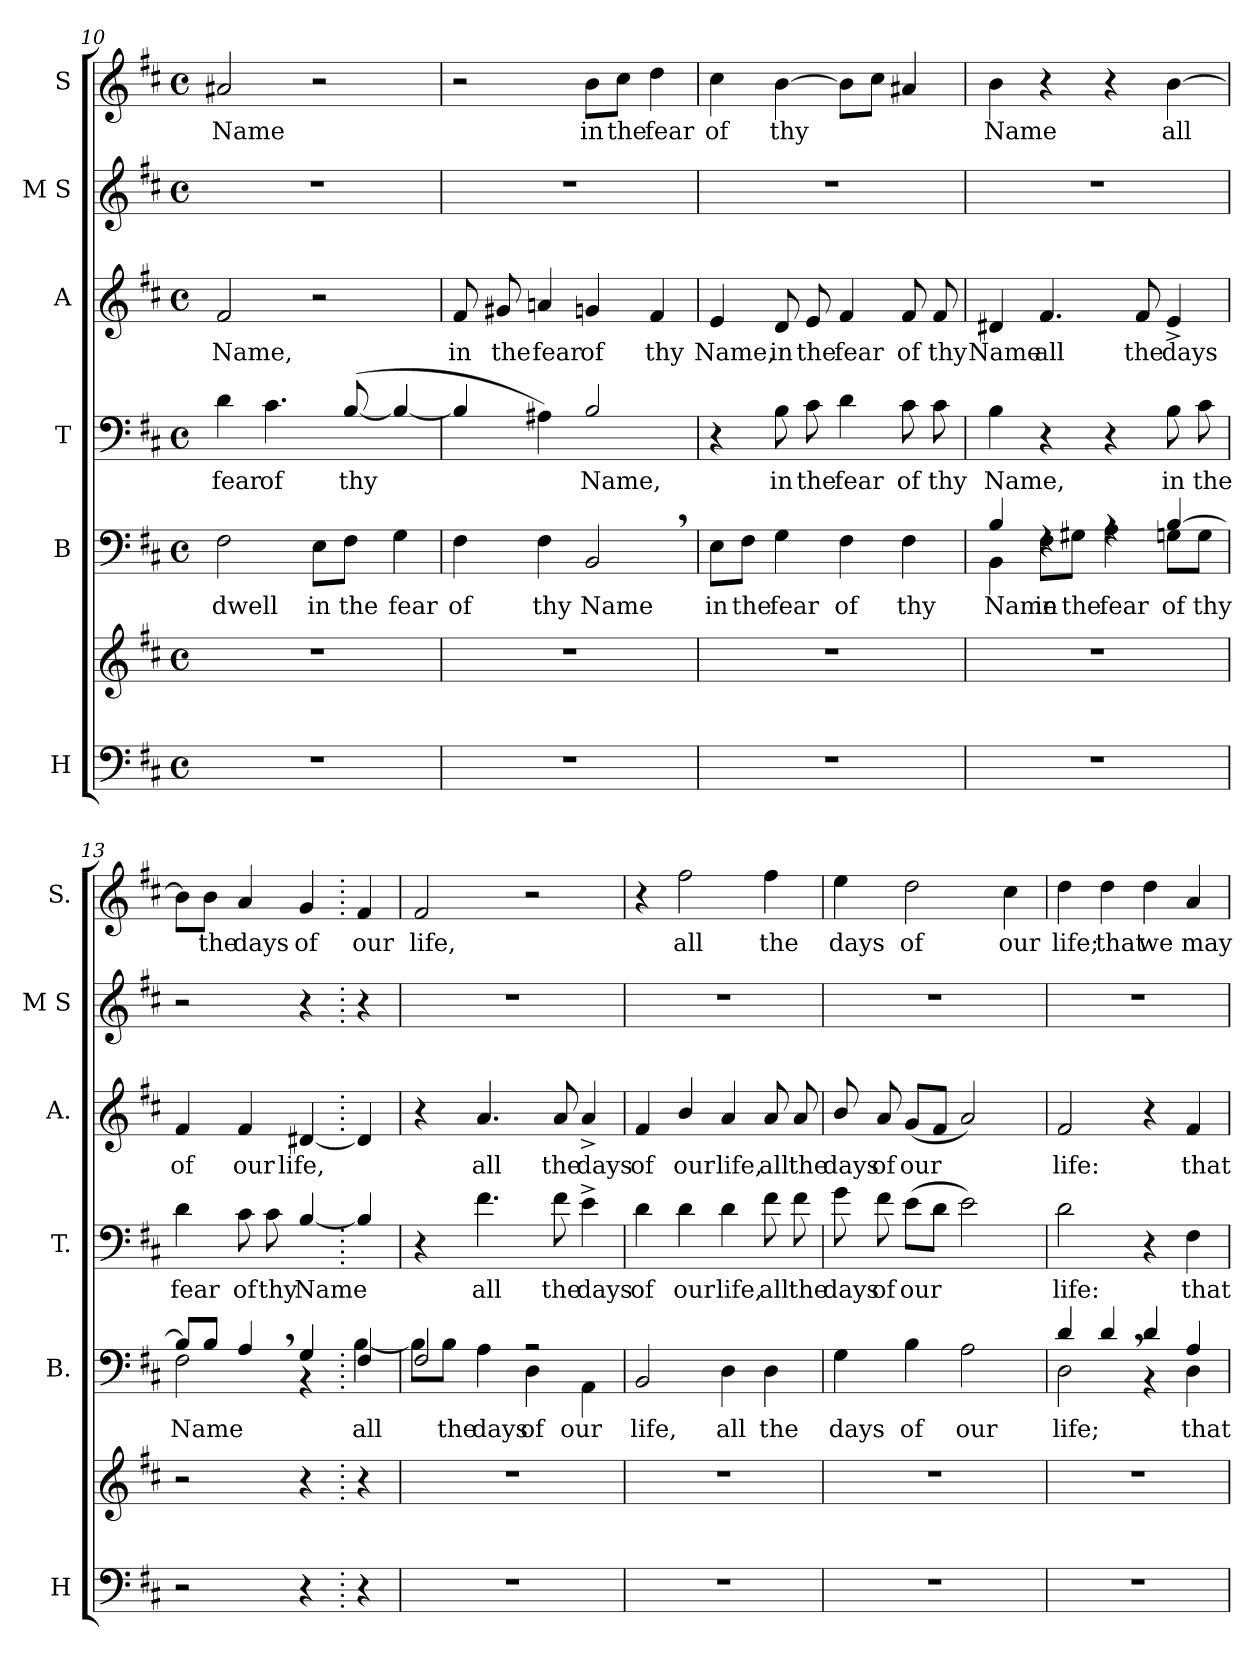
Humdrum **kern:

**kern	**kern	**kern	**text	**kern	**text	**kern	**text	**kern	**kern	**text
*part6	*part6	*part5	*part5	*part4	*part4	*part3	*part3	*part2	*part1	*part1
*staff7	*staff6	*staff5	*staff5	*staff4	*staff4	*staff3	*staff3	*staff2	*staff1	*staff1
*I"H	*	*I"B	*	*I"T	*	*I"A	*	*I"M S	*I"S	*
*I'H	*	*I'B.	*	*I'T.	*	*I'A.	*	*I'M S	*I'S.	*
*clefF4	*clefG2	*clefF4	*	*clefF4	*	*clefG2	*	*clefG2	*clefG2	*
*k[f#c#]	*k[f#c#]	*k[f#c#]	*	*k[f#c#]	*	*k[f#c#]	*	*k[f#c#]	*k[f#c#]	*
*M4/4	*M4/4	*M4/4	*	*M4/4	*	*M4/4	*	*M4/4	*M4/4	*
*met(c)	*met(c)	*met(c)	*	*met(c)	*	*met(c)	*	*met(c)	*met(c)	*
=10	=10	=10	=10	=10	=10	=10	=10	=10	=10	=10
!	!	!	!LO:LY:b	!	!LO:LY:b	!	!LO:LY:b	!	!	!LO:LY:b
1r	1r	2F#\	dwell	4d\	fear	2f#/	Name,	1r	2a#X/	Name
!	!	!	!	!	!LO:LY:b	!	!	!	!	!
.	.	.	.	4.c#\	of	.	.	.	.	.
!	!	!	!LO:LY:b	!	!	!	!	!	!	!
.	.	8E\L	in	.	.	2r	.	.	2r	.
!	!	!	!LO:LY:b	!	!LO:LY:b	!	!	!	!	!
.	.	8F#\J	the	([8B/	thy	.	.	.	.	.
!	!	!	!LO:LY:b	!	!	!	!	!	!	!
.	.	4G\	fear	4B/_	.	.	.	.	.	.
=11	=11	=11	=11	=11	=11	=11	=11	=11	=11	=11
!	!	!	!LO:LY:b	!	!	!	!LO:LY:b	!	!	!
1r	1r	4F#\	of	4B/]	.	8f#/	in	1r	2r	.
!	!	!	!	!	!	!	!LO:LY:b	!	!	!
.	.	.	.	.	.	8g#X/	the	.	.	.
!	!	!	!LO:LY:b	!	!	!	!LO:LY:b	!	!	!
.	.	4F#\	thy	4A#X\)	.	4an/	fear	.	.	.
!	!	!	!LO:LY:b	!	!LO:LY:b	!	!LO:LY:b	!	!	!LO:LY:b
.	.	2BB,/	Name	2B/	Name,	4gn/	of	.	8b\L	in
!	!	!	!	!	!	!	!	!	!	!LO:LY:b
.	.	.	.	.	.	.	.	.	8cc#\J	the
!	!	!	!	!	!	!	!LO:LY:b	!	!	!LO:LY:b
.	.	.	.	.	.	4f#/	thy	.	4dd\	fear
=12	=12	=12	=12	=12	=12	=12	=12	=12	=12	=12
!	!	!	!LO:LY:b	!	!	!	!LO:LY:b	!	!	!LO:LY:b
1r	1r	8E\L	in	4r	.	4e/	Name,	1r	4cc#\	of
!	!	!	!LO:LY:b	!	!	!	!	!	!	!
.	.	8F#\J	the	.	.	.	.	.	.	.
!	!	!	!LO:LY:b	!	!LO:LY:b	!	!LO:LY:b	!	!	!LO:LY:b
.	.	4G\	fear	8B\	in	8d/	in	.	[4b\	thy
!	!	!	!	!	!LO:LY:b	!	!LO:LY:b	!	!	!
.	.	.	.	8c#\	the	8e/	the	.	.	.
!	!	!	!LO:LY:b	!	!LO:LY:b	!	!LO:LY:b	!	!	!
.	.	4F#\	of	4d\	fear	4f#/	fear	.	8b\L]	.
.	.	.	.	.	.	.	.	.	8cc#\J	.
!	!	!	!LO:LY:b	!	!LO:LY:b	!	!LO:LY:b	!	!	!
.	.	4F#\	thy	8c#\	of	8f#/	of	.	4a#X/	.
!	!	!	!	!	!LO:LY:b	!	!LO:LY:b	!	!	!
.	.	.	.	8c#\	thy	8f#/	thy	.	.	.
!!LO:PB:g=z
=13	=13	=13	=13	=13	=13	=13	=13	=13	=13	=13
*	*	*^	*	*	*	*	*	*	*	*
!	!	!	!	!LO:LY:b	!	!LO:LY:b	!	!LO:LY:b	!	!	!LO:LY:b
1r	1r	4B!/	4BB\	Name	4B\	Name,	4d#X/	Name	1r	4b\	Name
!	!	!	!	!LO:LY:b	!	!	!	!LO:LY:b	!	!	!
.	.	4rF	8F#\L	in	4r	.	4.f#/	all	.	4r	.
!	!	!	!	!LO:LY:b	!	!	!	!	!	!	!
.	.	.	8G#X\J	the	.	.	.	.	.	.	.
!	!	!	!	!LO:LY:b	!	!	!	!	!	!	!
.	.	4rA	4A\	fear	4r	.	.	.	.	4r	.
!	!	!	!	!	!	!	!	!LO:LY:b	!	!	!
.	.	.	.	.	.	.	8f#/	the	.	.	.
!	!	!	!	!LO:LY:b	!	!LO:LY:b	!	!LO:LY:b	!	!	!LO:LY:b
.	.	[4B!/	8Gn\L	of	8B\	in	4e^/	days	.	[4b\	all
!	!	!	!	!LO:LY:b	!	!LO:LY:b	!	!	!	!	!
.	.	.	8G\J	thy	8c#\	the	.	.	.	.	.
=13X2	=13X2	=13X2	=13X2	=13X2	=13X2	=13X2	=13X2	=13X2	=13X2	=13X2	=13X2
!	!	!	!	!LO:LY:b	!	!LO:LY:b	!	!LO:LY:b	!	!	!
2r	2r	8B!/L]	2F#\	Name	4d\	fear	4f#/	of	2r	8b\L]	.
!	!	!	!	!	!	!	!	!	!	!	!LO:LY:b
.	.	8B!/J	.	.	.	.	.	.	.	8b\J	the
!	!	!	!	!	!	!LO:LY:b	!	!LO:LY:b	!	!	!LO:LY:b
.	.	4A,!/	.	.	8c#\	of	4f#/	our	.	4a/	days
!	!	!	!	!	!	!LO:LY:b	!	!	!	!	!
.	.	.	.	.	8c#\	thy	.	.	.	.	.
!	!	!	!	!	!	!LO:LY:b	!	!LO:LY:b	!	!	!LO:LY:b
4r	4r	4G!/	4r	.	[4B/	Name	[4d#X/	life,	4r	4g/	of
!!LO:PB:g=z
=14.	=14.	=14.	=14.	=14.	=14.	=14.	=14.	=14.	=14.	=14.	=14.
!	!	!	!	!LO:LY:b	!	!	!	!	!	!	!LO:LY:b
4r	4r	4F#!/	[4B\	all	4B/]	.	4d#/]	.	4r	4f#/	our
=15	=15	=15	=15	=15	=15	=15	=15	=15	=15	=15	=15
!	!	!	!	!	!	!	!	!	!	!	!LO:LY:b
1r	1r	2F#!/	8B\L]	.	4r	.	4r	.	1r	2f#/	life,
!	!	!	!	!LO:LY:b	!	!	!	!	!	!	!
.	.	.	8B\J	the	.	.	.	.	.	.	.
!	!	!	!	!LO:LY:b	!	!LO:LY:b	!	!LO:LY:b	!	!	!
.	.	.	4A\	days	4.f#\	all	4.a/	all	.	.	.
!	!	!	!	!LO:LY:b	!	!	!	!	!	!	!
.	.	2r	4D\	of	.	.	.	.	.	2r	.
!	!	!	!	!	!	!LO:LY:b	!	!LO:LY:b	!	!	!
.	.	.	.	.	8f#\	the	8a/	the	.	.	.
!	!	!	!	!LO:LY:b	!	!LO:LY:b	!	!LO:LY:b	!	!	!
.	.	.	4AA\	our	4e^\	days	4a^/	days	.	.	.
=16	=16	=16	=16	=16	=16	=16	=16	=16	=16	=16	=16
!	!	!	!	!LO:LY:b	!	!LO:LY:b	!	!LO:LY:b	!	!	!
*	*	*v	*v	*	*	*	*	*	*	*	*
1r	1r	2BB/	life,	4d\	of	4f#/	of	1r	4r	.
!	!	!	!	!	!LO:LY:b	!	!LO:LY:b	!	!	!LO:LY:b
.	.	.	.	4d\	our	4b/	our	.	2ff#\	all
!	!	!	!LO:LY:b	!	!LO:LY:b	!	!LO:LY:b	!	!	!
.	.	4D\	all	4d\	life,	4a/	life,	.	.	.
!	!	!	!LO:LY:b	!	!LO:LY:b	!	!LO:LY:b	!	!	!LO:LY:b
.	.	4D\	the	8f#\	all	8a/	all	.	4ff#\	the
!	!	!	!	!	!LO:LY:b	!	!LO:LY:b	!	!	!
.	.	.	.	8f#\	the	8a/	the	.	.	.
=17	=17	=17	=17	=17	=17	=17	=17	=17	=17	=17
!	!	!	!LO:LY:b	!	!LO:LY:b	!	!LO:LY:b	!	!	!LO:LY:b
1r	1r	4G\	days	8g\	days	8b/	days	1r	4ee\	days
!	!	!	!	!	!LO:LY:b	!	!LO:LY:b	!	!	!
.	.	.	.	8f#\	of	8a/	of	.	.	.
!	!	!	!LO:LY:b	!	!LO:LY:b	!	!LO:LY:b	!	!	!LO:LY:b
.	.	4B\	of	(>8e\L	our	(8g/L	our	.	2dd\	of
.	.	.	.	8d\J	.	8f#/J	.	.	.	.
!	!	!	!LO:LY:b	!	!	!	!	!	!	!
.	.	2A\	our	2e\)	.	2a/)	.	.	.	.
!	!	!	!	!	!	!	!	!	!	!LO:LY:b
.	.	.	.	.	.	.	.	.	4cc#\	our
=18	=18	=18	=18	=18	=18	=18	=18	=18	=18	=18
*	*	*^	*	*	*	*	*	*	*	*
!	!	!	!	!LO:LY:b	!	!LO:LY:b	!	!LO:LY:b	!	!	!LO:LY:b
1r	1r	4d!/	2D\	life;	2d\	life:	2f#/	life:	1r	4dd\	life;
!	!	!	!	!	!	!	!	!	!	!	!LO:LY:b
.	.	4d,!/	.	.	.	.	.	.	.	4dd\	that
!	!	!	!	!	!	!	!	!	!	!	!LO:LY:b
.	.	4d!/	4r	.	4r	.	4r	.	.	4dd\	we
!	!	!	!	!LO:LY:b	!	!LO:LY:b	!	!LO:LY:b	!	!	!LO:LY:b
.	.	4A!/	4D\	that	4F#\	that	4f#/	that	.	4a/	may
*	*	*v	*v	*	*	*	*	*	*	*	*
=	=	=	=	=	=	=	=	=	=	=
*-	*-	*-	*-	*-	*-	*-	*-	*-	*-	*-
